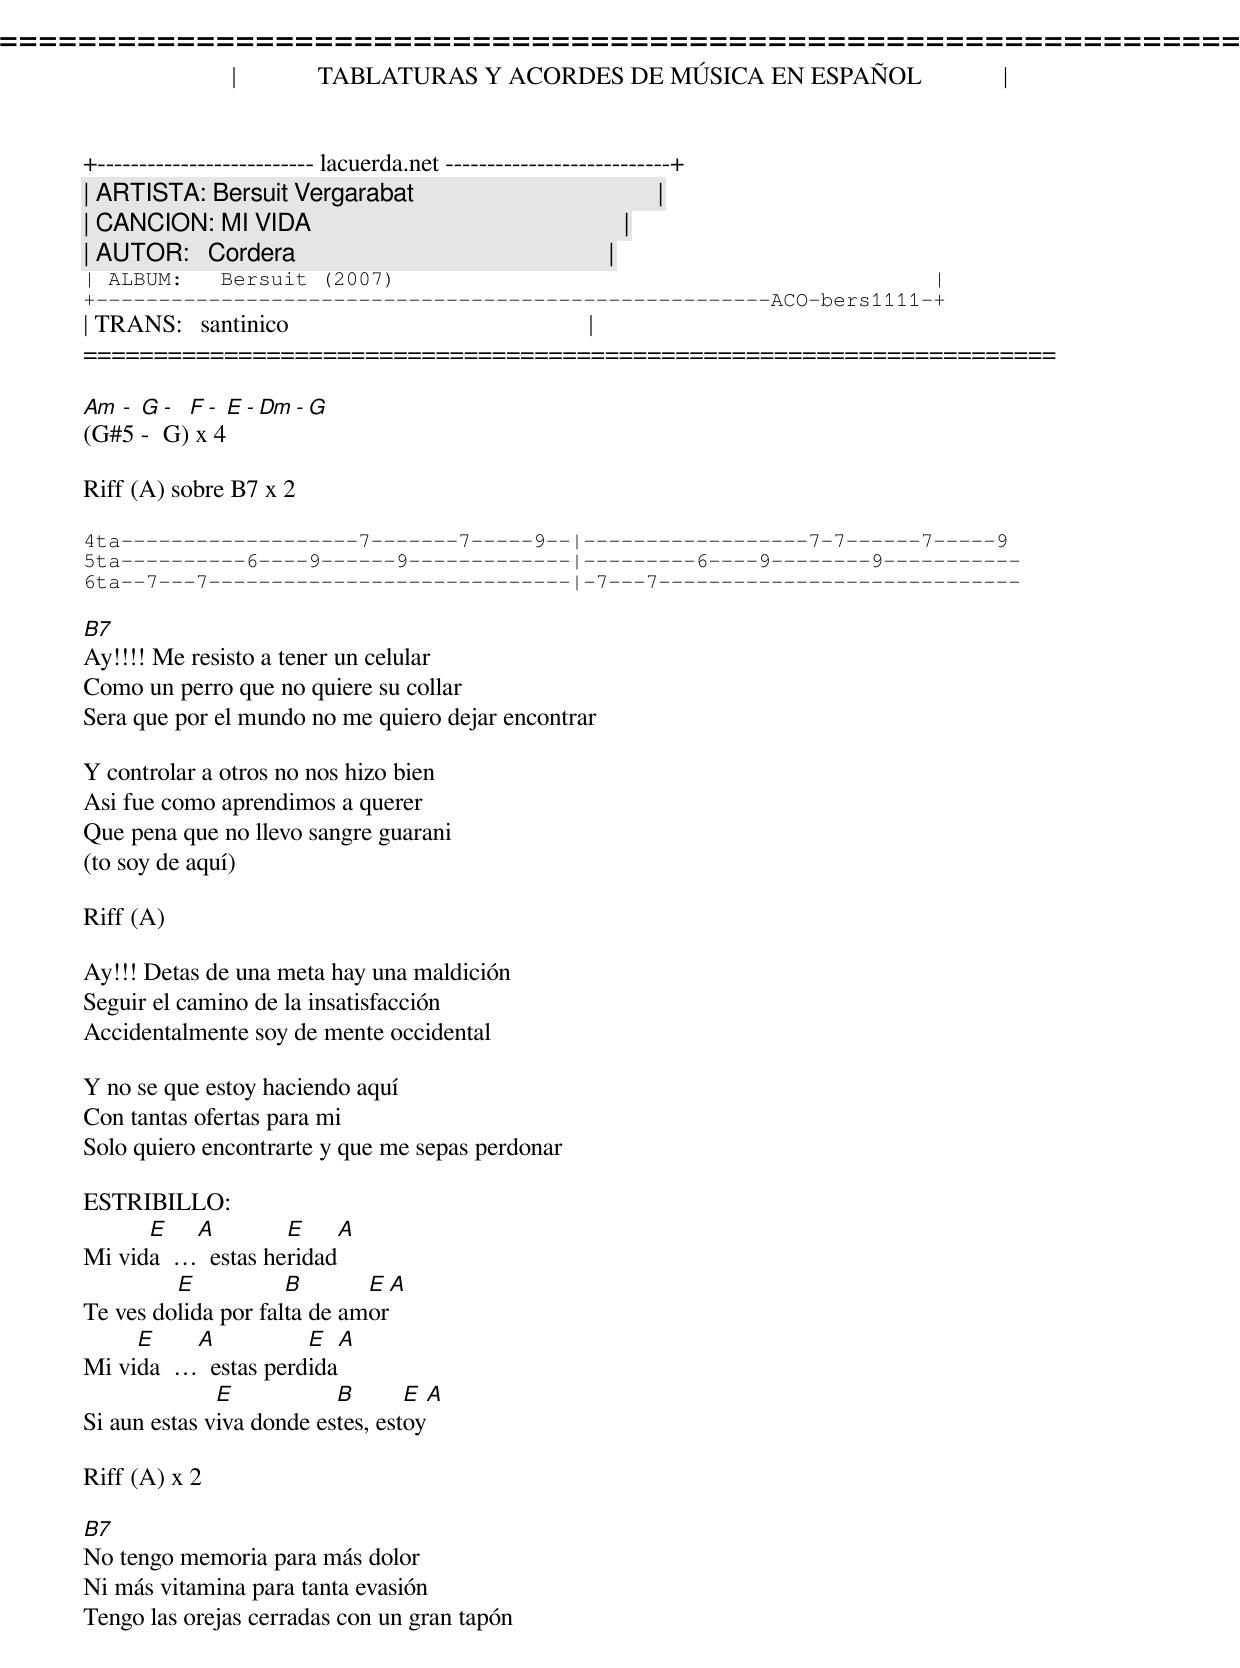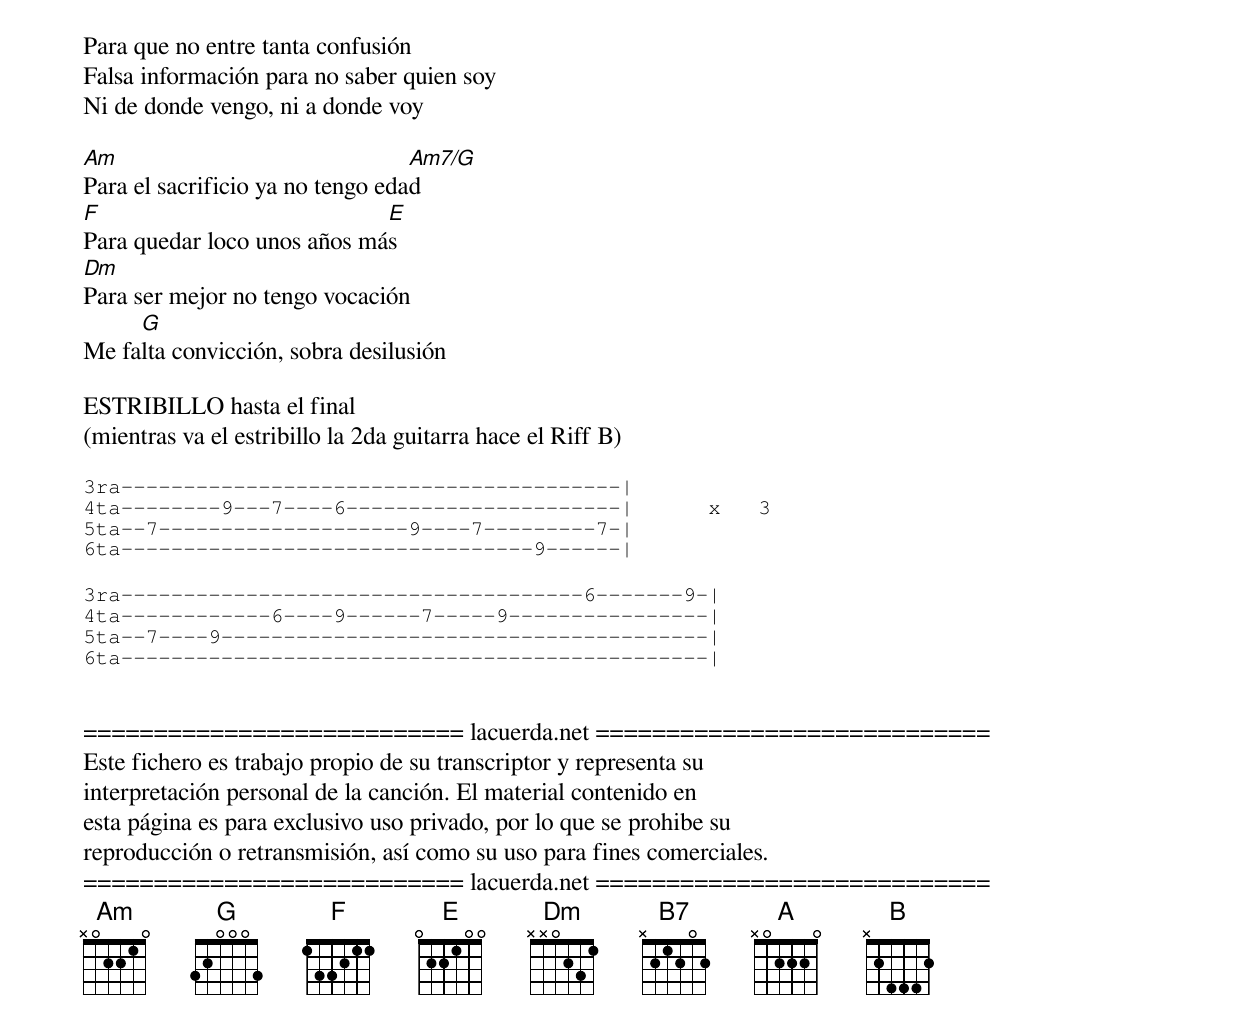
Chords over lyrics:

=====================================================================
|             TABLATURAS Y ACORDES DE MÚSICA EN ESPAÑOL             |
+-------------------------- lacuerda.net ---------------------------+
| ARTISTA: Bersuit Vergarabat                                       |
| CANCION: MI VIDA                                                  |
| AUTOR:   Cordera                                                  |
| ALBUM:   Bersuit (2007)                                           |
+------------------------------------------------------ACO-bers1111-+
| TRANS:   santinico                                                |
=====================================================================

Am - G - F - E - Dm - G
(G#5 - G) x 4

Riff (A) sobre B7 x 2

4ta-------------------7-------7-----9--|------------------7-7------7-----9
5ta----------6----9------9-------------|---------6----9--------9-----------
6ta--7---7-----------------------------|-7---7-----------------------------

B7
Ay!!!! Me resisto a tener un celular
Como un perro que no quiere su collar
Sera que por el mundo no me quiero dejar encontrar

Y controlar a otros no nos hizo bien
Asi fue como aprendimos a querer
Que pena que no llevo sangre guarani
(to soy de aquí)

Riff (A)

Ay!!! Detas de una meta hay una maldición
Seguir el camino de la insatisfacción
Accidentalmente soy de mente occidental

Y no se que estoy haciendo aquí
Con tantas ofertas para mi
Solo quiero encontrarte y que me sepas perdonar

ESTRIBILLO:
      E   A         E        A
Mi vida    estas heridad
         E           B       E    A
Te ves dolida por falta de amor
     E    A           E        A
Mi vida    estas perdida
              E           B       E     A
Si aun estas viva donde estes, estoy

Riff (A) x 2

B7
No tengo memoria para más dolor
Ni más vitamina para tanta evasión
Tengo las orejas cerradas con un gran tapón

Para que no entre tanta confusión
Falsa información para no saber quien soy
Ni de donde vengo, ni a donde voy

Am                                Am7/G
Para el sacrificio ya no tengo edad
F                            E
Para quedar loco unos años más
Dm
Para ser mejor no tengo vocación
     G
Me falta convicción, sobra desilusión

ESTRIBILLO hasta el final
(mientras va el estribillo la 2da guitarra hace el Riff B)

3ra----------------------------------------|
4ta--------9---7----6----------------------|      x   3
5ta--7--------------------9----7---------7-|
6ta---------------------------------9------|

3ra-------------------------------------6-------9-|
4ta------------6----9------7-----9----------------|
5ta--7----9---------------------------------------|
6ta-----------------------------------------------|


=========================== lacuerda.net ============================
Este fichero es trabajo propio de su transcriptor y representa su
interpretación personal de la canción. El material contenido en
esta página es para exclusivo uso privado, por lo que se prohibe su
reproducción o retransmisión, así como su uso para fines comerciales.
=========================== lacuerda.net ============================
